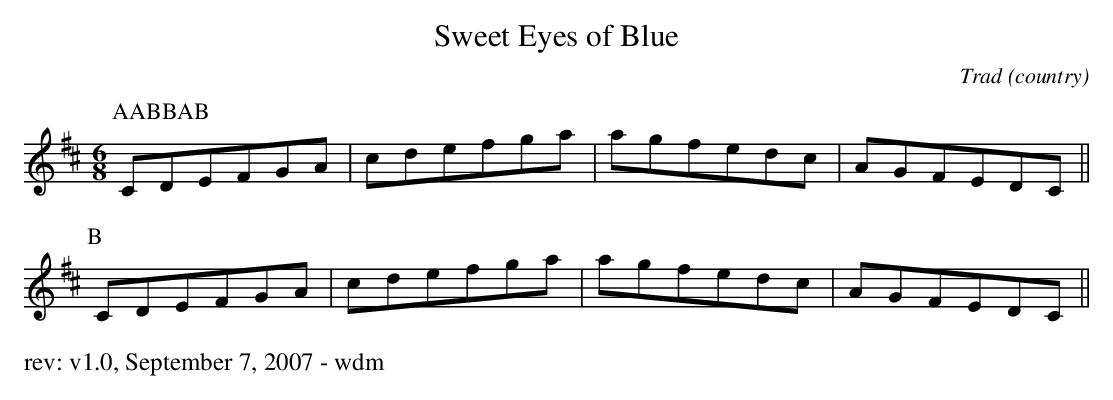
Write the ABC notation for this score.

X:1
T: Sweet Eyes of Blue
O: Trad (country)
M: 6/8
K: Dmaj
P: AABBAB
P:A
CDEFGA|cdefga|agfedc|AGFEDC||
P:B
CDEFGA|cdefga|agfedc|AGFEDC||
